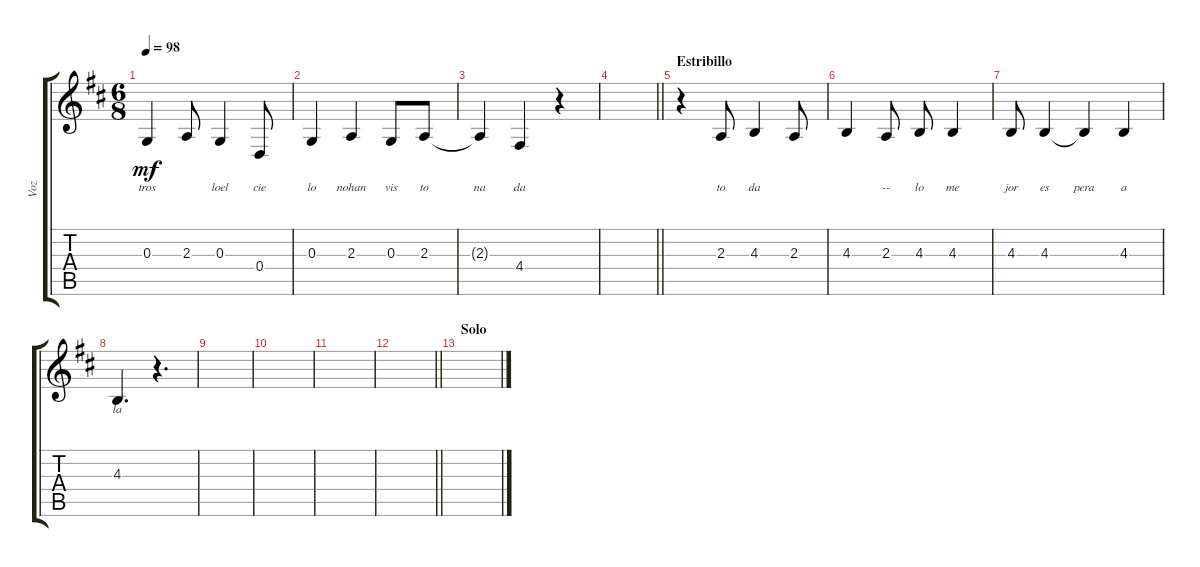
\track ("Voz" "Voz") {instrument bassoon}
\staff {score tabs}
\tuning (E4 B3 G3 D3 A2 E2) {hide}
\ts (6 8)
\tempo 98
\clef g2
\ks d
0.3.4{lyrics (0 "tros") lyrics (1 "") lyrics (2 "") lyrics (3 "") lyrics (4 "") dy mf} 2.3.8{lyrics (0 "") lyrics (1 "") lyrics (2 "") lyrics (3 "") lyrics (4 "")} 0.3.4{lyrics (0 "loel") lyrics (1 "") lyrics (2 "") lyrics (3 "") lyrics (4 "")} 0.4.8{lyrics (0 "cie") lyrics (1 "") lyrics (2 "") lyrics (3 "") lyrics (4 "")} |
0.3.4{lyrics (0 "lo") lyrics (1 "") lyrics (2 "") lyrics (3 "") lyrics (4 "")} 2.3.4{lyrics (0 "nohan") lyrics (1 "") lyrics (2 "") lyrics (3 "") lyrics (4 "")} 0.3.8{lyrics (0 "vis") lyrics (1 "") lyrics (2 "") lyrics (3 "") lyrics (4 "")} 2.3.8{lyrics (0 "to") lyrics (1 "") lyrics (2 "") lyrics (3 "") lyrics (4 "")} |
2.3{t}.4{lyrics (0 "na") lyrics (1 "") lyrics (2 "") lyrics (3 "") lyrics (4 "")} 4.4.4{lyrics (0 "da") lyrics (1 "") lyrics (2 "") lyrics (3 "") lyrics (4 "")} r.4 |
\barLineRight lightlight
|
\section ("" "Estribillo")
r.4 2.3.8{lyrics (0 "to") lyrics (1 "") lyrics (2 "") lyrics (3 "") lyrics (4 "")} 4.3.4{lyrics (0 "da") lyrics (1 "") lyrics (2 "") lyrics (3 "") lyrics (4 "")} 2.3.8{lyrics (0 "") lyrics (1 "") lyrics (2 "") lyrics (3 "") lyrics (4 "")} |
4.3.4{lyrics (0 "") lyrics (1 "") lyrics (2 "") lyrics (3 "") lyrics (4 "")} 2.3.8{lyrics (0 "--") lyrics (1 "") lyrics (2 "") lyrics (3 "") lyrics (4 "")} 4.3.8{lyrics (0 "lo") lyrics (1 "") lyrics (2 "") lyrics (3 "") lyrics (4 "")} 4.3.4{lyrics (0 "me") lyrics (1 "") lyrics (2 "") lyrics (3 "") lyrics (4 "")} |
4.3.8{lyrics (0 "jor") lyrics (1 "") lyrics (2 "") lyrics (3 "") lyrics (4 "")} 4.3.4{lyrics (0 "es") lyrics (1 "") lyrics (2 "") lyrics (3 "") lyrics (4 "")} 4.3{t}.4{lyrics (0 "pera") lyrics (1 "") lyrics (2 "") lyrics (3 "") lyrics (4 "")} 4.3.4{lyrics (0 "a") lyrics (1 "") lyrics (2 "") lyrics (3 "") lyrics (4 "")} |
4.3.4{d lyrics (0 "la") lyrics (1 "") lyrics (2 "") lyrics (3 "") lyrics (4 "")} r.4{d} |
|
|
|
\barLineRight lightlight
|
\section ("" "Solo")
